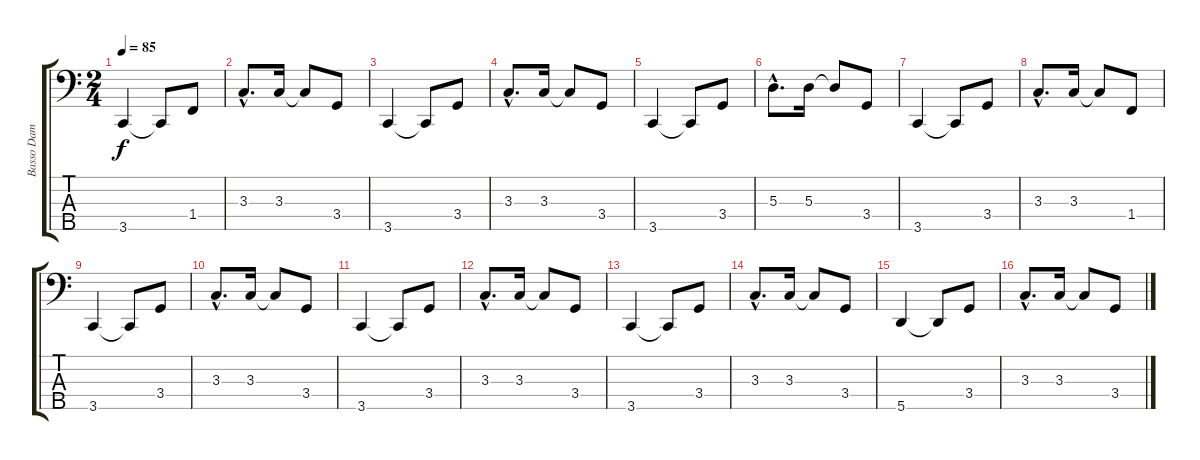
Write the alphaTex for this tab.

\track ("Basso Dam" "Basso Dam") {instrument electricbassfinger}
\staff {score tabs}
\tuning (G2 D2 A1 E1 A0) {hide}
\ts (2 4)
\tempo 85
\clef f4
\ks c
3.5.4{dy f} 3.5{t}.8 1.4.8 |
3.3{hac}.8{d} 3.3.16 3.3{t}.8 3.4.8 |
3.5.4 3.5{t}.8 3.4.8 |
3.3{hac}.8{d} 3.3.16 3.3{t}.8 3.4.8 |
3.5.4 3.5{t}.8 3.4.8 |
5.3{hac}.8{d} 5.3.16 5.3{t}.8 3.4.8 |
3.5.4 3.5{t}.8 3.4.8 |
3.3{hac}.8{d} 3.3.16 3.3{t}.8 1.4.8 |
3.5.4 3.5{t}.8 3.4.8 |
3.3{hac}.8{d} 3.3.16 3.3{t}.8 3.4.8 |
3.5.4 3.5{t}.8 3.4.8 |
3.3{hac}.8{d} 3.3.16 3.3{t}.8 3.4.8 |
3.5.4 3.5{t}.8 3.4.8 |
3.3{hac}.8{d} 3.3.16 3.3{t}.8 3.4.8 |
5.5.4 5.5{t}.8 3.4.8 |
3.3{hac}.8{d} 3.3.16 3.3{t}.8 3.4.8
